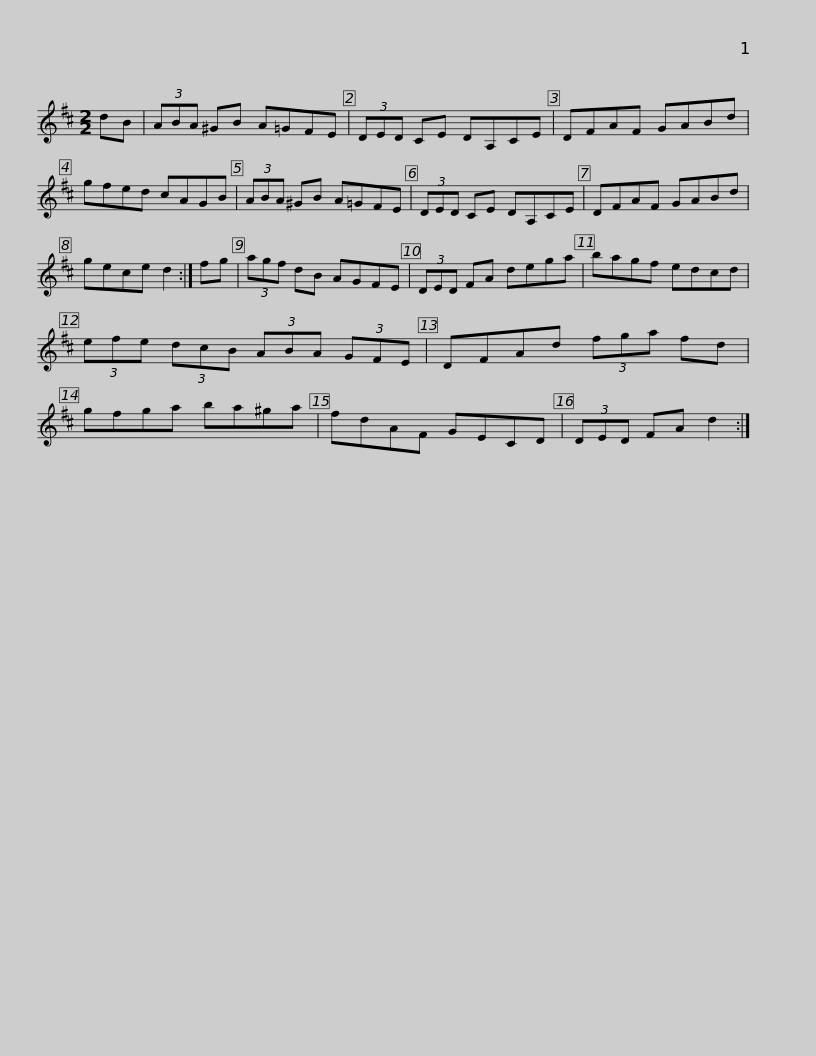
X:1
L:1/8
M:2/2
I:linebreak $
K:D
V:1 treble
V:1
 dB | (3ABA ^GB A=GFE | (3DED CE DA,CE | DFAF GABd | gfed cAGB |$ %5
 (3ABA ^GB A=GFE | (3DED CE DA,CE | DFAF GABd | gece d2 :| fg | %10
 (3agf dB AGFE |$ (3DED FA dega | bagf edcd | (3efe (3dcB (3ABA (3GFE | DFAd (3fga fd |$ %15
 gfga ba^ga | fdAF GECD | (3DED FA d2 :| %18
